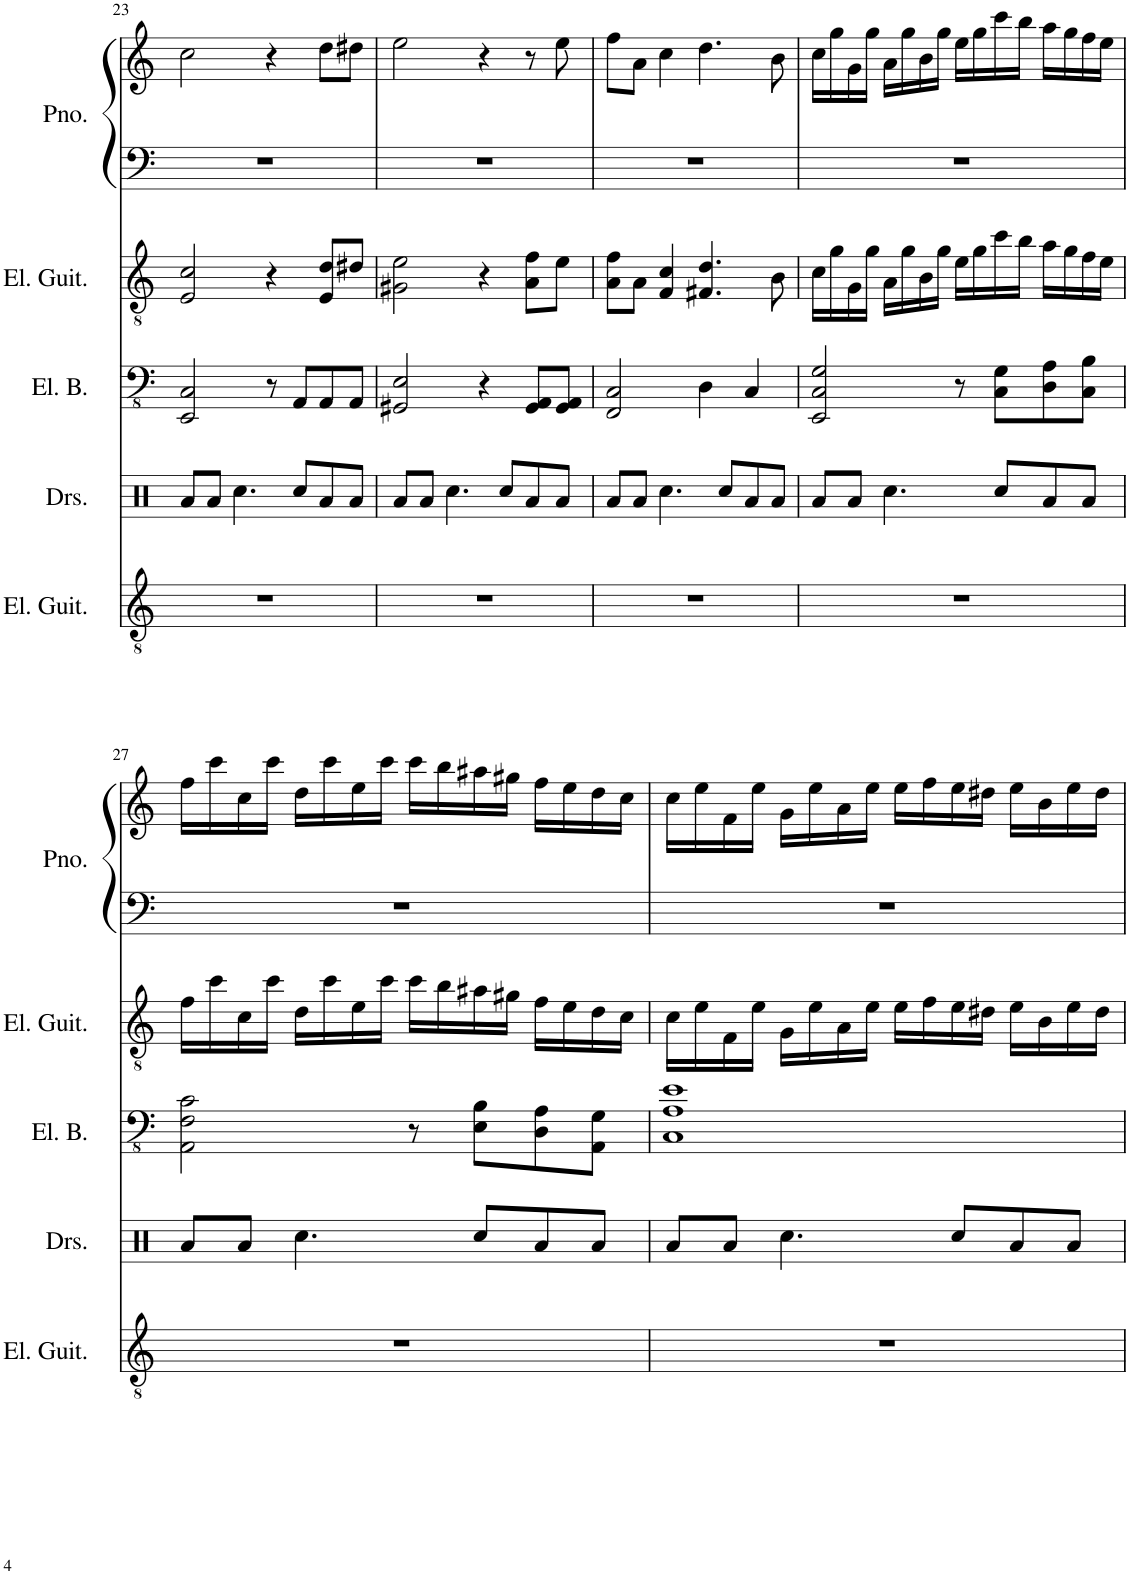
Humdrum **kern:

**kern	**kern	**kern	**kern	**kern	**kern
*part5	*part4	*part3	*part2	*part1	*part1
*staff6	*staff5	*staff4	*staff3	*staff2	*staff1
*I"Electric Guitar	*I"Drumset	*I"Electric Bass	*I"Electric Guitar	*I"Piano	*
*I'El. Guit.	*I'Drs.	*I'El. B.	*I'El. Guit.	*I'Pno.	*
!!LO:PB:g=z
*clefGv2	*clefX	*clefFv4	*clefGv2	*clefF4	*clefG2
*k[]	*k[]	*k[]	*k[]	*k[]	*k[]
*M4/4	*M4/4	*M4/4	*M4/4	*M4/4	*M4/4
=23	=23	=23	=23	=23	=23
1r	8Ra/L	2EEE/ 2CC/	2E/ 2c/	1r	2cc\
.	8Ra/J	.	.	.	.
.	4.Rcc\	.	.	.	.
.	.	8r	4r	.	4r
.	8Rcc/L	8AAA/L	.	.	.
.	8Ra/	8AAA/	8E/ 8d/L	.	8dd\L
.	8Ra/J	8AAA/J	8d#X/J	.	8dd#X\J
=24	=24	=24	=24	=24	=24
1r	8Ra/L	2GGG#X/ 2EE/	2G#X\ 2e\	1r	2ee\
.	8Ra/J	.	.	.	.
.	4.Rcc\	.	.	.	.
.	.	4r	4r	.	4r
.	8Rcc/L	.	.	.	.
.	8Ra/	8GGG#/ 8AAA/L	8A\ 8f\L	.	8r
.	8Ra/J	8GGG#/ 8AAA/J	8e\J	.	8ee\
=25	=25	=25	=25	=25	=25
1r	8Ra/L	2FFF/ 2CC/	8A\ 8f\L	1r	8ff\L
.	8Ra/J	.	8A\J	.	8a\J
.	4.Rcc\	.	4F/ 4c/	.	4cc\
.	.	4DD\	4.F#X/ 4.d/	.	4.dd\
.	8Rcc/L	.	.	.	.
.	8Ra/	4CC/	.	.	.
.	8Ra/J	.	8B\	.	8b\
=26	=26	=26	=26	=26	=26
1r	8Ra/L	2EEE/ 2CC/ 2GG/	16c\LL	1r	16cc\LL
.	.	.	16g\	.	16gg\
.	8Ra/J	.	16G\	.	16g\
.	.	.	16g\JJ	.	16gg\JJ
.	4.Rcc\	.	16A\LL	.	16a\LL
.	.	.	16g\	.	16gg\
.	.	.	16B\	.	16b\
.	.	.	16g\JJ	.	16gg\JJ
.	.	8r	16e\LL	.	16ee\LL
.	.	.	16g\	.	16gg\
.	8Rcc/L	8CC\ 8GG\L	16cc\	.	16ccc\
.	.	.	16b\JJ	.	16bb\JJ
.	8Ra/	8DD\ 8AA\	16a\LL	.	16aa\LL
.	.	.	16g\	.	16gg\
.	8Ra/J	8CC\ 8BB\J	16f\	.	16ff\
.	.	.	16e\JJ	.	16ee\JJ
!!LO:LB:g=z
=27	=27	=27	=27	=27	=27
1r	8Ra/L	2AAA\ 2FF\ 2C\	16f\LL	1r	16ff\LL
.	.	.	16cc\	.	16ccc\
.	8Ra/J	.	16c\	.	16cc\
.	.	.	16cc\JJ	.	16ccc\JJ
.	4.Rcc\	.	16d\LL	.	16dd\LL
.	.	.	16cc\	.	16ccc\
.	.	.	16e\	.	16ee\
.	.	.	16cc\JJ	.	16ccc\JJ
.	.	8r	16cc\LL	.	16ccc\LL
.	.	.	16b\	.	16bb\
.	8Rcc/L	8EE\ 8BB\L	16a#X\	.	16aa#X\
.	.	.	16g#X\JJ	.	16gg#X\JJ
.	8Ra/	8DD\ 8AA\	16f\LL	.	16ff\LL
.	.	.	16e\	.	16ee\
.	8Ra/J	8AAA\ 8GG\J	16d\	.	16dd\
.	.	.	16c\JJ	.	16cc\JJ
=28	=28	=28	=28	=28	=28
1r	8Ra/L	1CC 1AA 1E	16c\LL	1r	16cc\LL
.	.	.	16e\	.	16ee\
.	8Ra/J	.	16F\	.	16f\
.	.	.	16e\JJ	.	16ee\JJ
.	4.Rcc\	.	16G\LL	.	16g\LL
.	.	.	16e\	.	16ee\
.	.	.	16A\	.	16a\
.	.	.	16e\JJ	.	16ee\JJ
.	.	.	16e\LL	.	16ee\LL
.	.	.	16f\	.	16ff\
.	8Rcc/L	.	16e\	.	16ee\
.	.	.	16d#X\JJ	.	16dd#X\JJ
.	8Ra/	.	16e\LL	.	16ee\LL
.	.	.	16B\	.	16b\
.	8Ra/J	.	16e\	.	16ee\
.	.	.	16d#\JJ	.	16dd#\JJ
=	=	=	=	=	=
*-	*-	*-	*-	*-	*-
